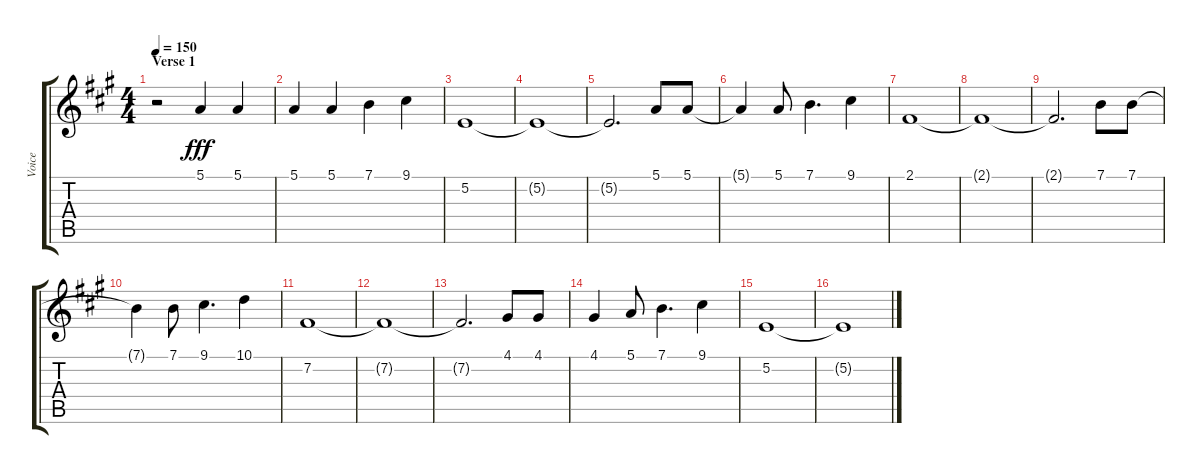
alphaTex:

\track ("Voice " "Voice ") {instrument electricgrandpiano}
\staff {score tabs}
\tuning (E4 B3 G3 D3 A2 E2) {hide}
\ts (4 4)
\section ("" "Verse 1")
\tempo 150
\clef g2
\ks a
r.2{dy fff instrument electricgrandpiano} 5.1.4 5.1.4 |
5.1.4 5.1.4 7.1.4 9.1.4 |
5.2.1 |
5.2{t}.1 |
5.2{t}.2{d} 5.1.8 5.1.8 |
5.1{t}.4 5.1.8 7.1.4{d} 9.1.4 |
2.1.1 |
2.1{t}.1 |
2.1{t}.2{d} 7.1.8 7.1.8 |
7.1{t}.4 7.1.8 9.1.4{d} 10.1.4 |
7.2.1 |
7.2{t}.1 |
7.2{t}.2{d} 4.1.8 4.1.8 |
4.1.4 5.1.8 7.1.4{d} 9.1.4 |
5.2.1 |
5.2{t}.1
